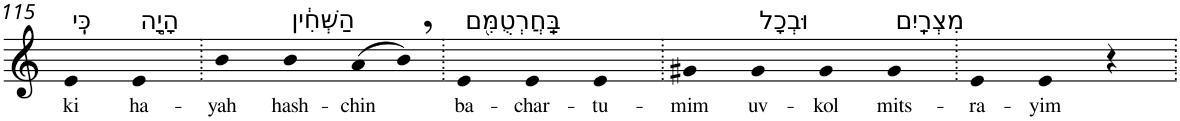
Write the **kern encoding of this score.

**kern	**text
*part1	*part1
*staff1	*staff1
*I"Piano	*
*I'Pno	*
!!LO:PB:g=z
*clefG2	*
*k[]	*
=115	=115
!LO:TX:a:t=כִּֽי	!
!	!LO:LY:b
4e	ki
!LO:TX:a:t=הָיָ֣ה	!
!	!LO:LY:b
4e	ha-
=116.	=116.
!	!LO:LY:b
4b	-yah
!LO:TX:a:t=הַשְּׁחִ֔ין	!
!	!LO:LY:b
4b	hash-
!	!LO:LY:b
(>8a	-chin
8b,)	.
=117.	=117.
!LO:TX:a:t=בַּֽחֲרְטֻמִּ֖ם	!
!	!LO:LY:b
4e	ba-
!	!LO:LY:b
4e	-char-
!	!LO:LY:b
4e	-tu-
=118.	=118.
!	!LO:LY:b
4g#X	-mim
!LO:TX:a:t=וּבְכָל	!
!	!LO:LY:b
4g#	uv-
!	!LO:LY:b
4g#	-kol
!LO:TX:a:t=מִצְרָֽיִם	!
!	!LO:LY:b
4g#	mits-
=119.	=119.
!	!LO:LY:b
4e	-ra-
!	!LO:LY:b
4e	-yim
4r	.
=.	=.
*-	*-
